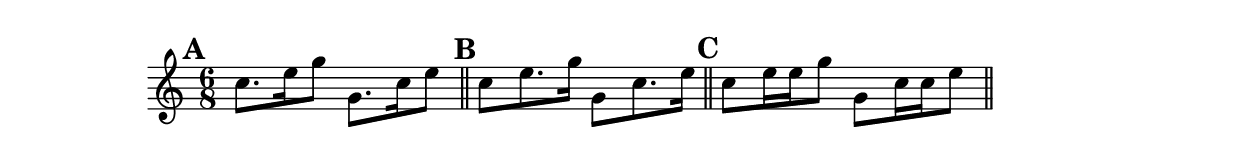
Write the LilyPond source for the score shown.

\version "2.24.0"

\relative {
  \language "english"

  \key c \major
  \time 6/8

  % Alternates from Gumpert edition
  \bar "" \mark \default
  c''8. e16 g8 g,8. c16 e8 | \bar "||"

  \mark \default
  c8 e8. g16 g,8 c8. e16 | \bar "||"

  \mark \default
  c8 e16 e g8 g,8 c16 c e8 | \bar "||"
}
